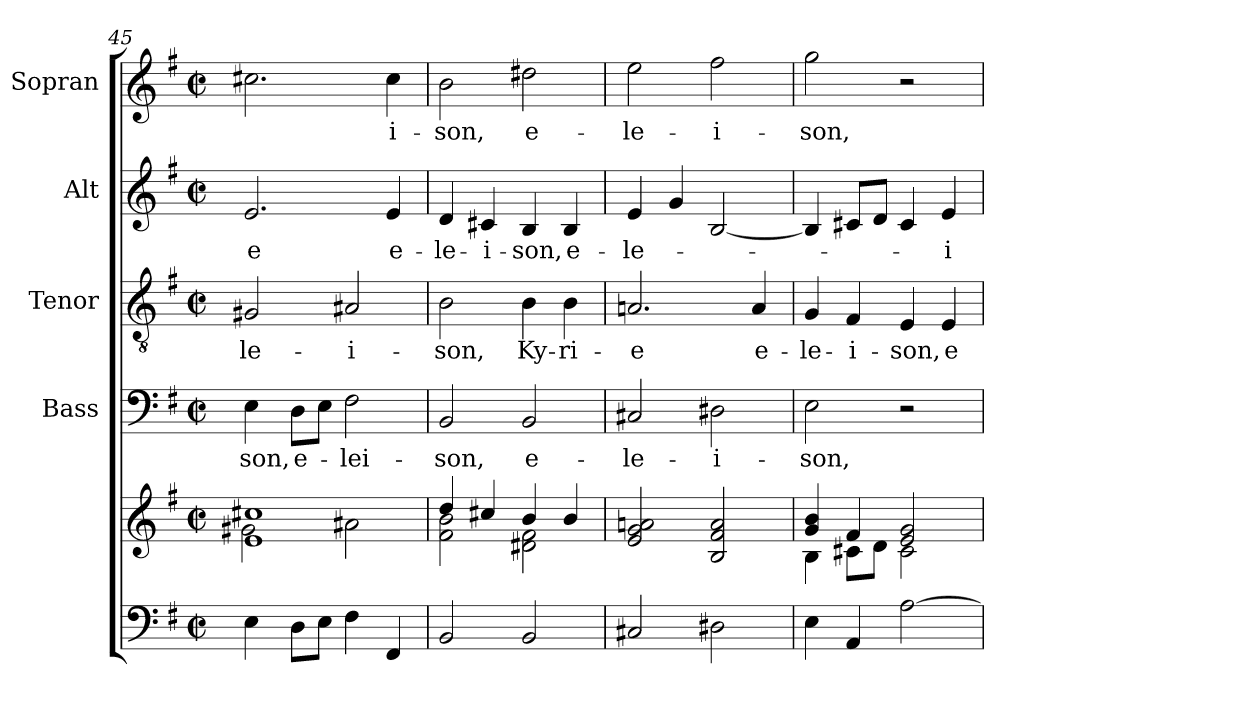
**kern	**kern	**kern	**text	**kern	**text	**kern	**text	**kern	**text
*part5	*part5	*part4	*part4	*part3	*part3	*part2	*part2	*part1	*part1
*staff6	*staff5	*staff4	*staff4	*staff3	*staff3	*staff2	*staff2	*staff1	*staff1
*	*	*I"Bass	*	*I"Tenor	*	*I"Alt	*	*I"Sopran	*
*	*	*I'B.	*	*I'T.	*	*I'A.	*	*I'S.	*
*clefF4	*clefG2	*clefF4	*	*clefGv2	*	*clefG2	*	*clefG2	*
*k[f#]	*k[f#]	*k[f#]	*	*k[f#]	*	*k[f#]	*	*k[f#]	*
*G:	*G:	*G:	*	*G:	*	*G:	*	*G:	*
*M2/2	*M2/2	*M2/2	*	*M2/2	*	*M2/2	*	*M2/2	*
*met(c|)	*met(c|)	*met(c|)	*	*met(c|)	*	*met(c|)	*	*met(c|)	*
=45	=45	=45	=45	=45	=45	=45	=45	=45	=45
*	*^	*	*	*	*	*	*	*	*
!	!	!	!	!LO:LY:b	!	!LO:LY:b	!	!LO:LY:b	!	!
4E\	1e 1cc#X	2g#X\	4E\	-son,	2G#X/	-le-	2.e/	-e	2.cc#X\	.
!	!	!	!	!LO:LY:b	!	!	!	!	!	!
8D\L	.	.	8D\L	e-	.	.	.	.	.	.
8E\J	.	.	8E\J	.	.	.	.	.	.	.
!	!	!	!	!LO:LY:b	!	!LO:LY:b	!	!	!	!
4F#\	.	2a#X\	2F#\	-lei-	2A#X/	-i-	.	.	.	.
!	!	!	!	!	!	!	!	!LO:LY:b	!	!LO:LY:b
4FF#/	.	.	.	.	.	.	4e/	e-	4cc#\	-i-
=46	=46	=46	=46	=46	=46	=46	=46	=46	=46	=46
!	!	!	!	!LO:LY:b	!	!LO:LY:b	!	!LO:LY:b	!	!LO:LY:b
2BB/	4dd/	2f#\ 2b\	2BB/	-son,	2B\	-son,	4d/	-le-	2b\	-son,
!	!	!	!	!	!	!	!	!LO:LY:b	!	!
.	4cc#X/	.	.	.	.	.	4c#X/	-i-	.	.
!	!	!	!	!LO:LY:b	!	!LO:LY:b	!	!LO:LY:b	!	!LO:LY:b
2BB/	4b/	2d#X\ 2f#\	2BB/	e-	4B\	Ky-	4B/	-son,	2dd#X\	e-
!	!	!	!	!	!	!LO:LY:b	!	!LO:LY:b	!	!
.	4b/	.	.	.	4B\	-ri-	4B/	e-	.	.
*	*v	*v	*	*	*	*	*	*	*	*
=47	=47	=47	=47	=47	=47	=47	=47	=47	=47
!	!	!	!LO:LY:b	!	!LO:LY:b	!	!LO:LY:b	!	!LO:LY:b
2C#X/	2e/ 2g/ 2an/	2C#X/	-le-	2.An/	-e	4e/	-le-	2ee\	-le-
.	.	.	.	.	.	4g/	.	.	.
!	!	!	!LO:LY:b	!	!	!	!	!	!LO:LY:b
2D#X\	2B/ 2f#/ 2a/	2D#X\	-i-	.	.	[2B/	.	2ff#\	-i-
!	!	!	!	!	!LO:LY:b	!	!	!	!
.	.	.	.	4A/	e-	.	.	.	.
!!LO:PB:g=z
=48	=48	=48	=48	=48	=48	=48	=48	=48	=48
*	*^	*	*	*	*	*	*	*	*
!	!	!	!	!LO:LY:b	!	!LO:LY:b	!	!	!	!LO:LY:b
4E\	4g/ 4b/	4B\	2E\	-son,	4G/	-le-	4B/]	.	2gg\	-son,
!	!	!	!	!	!	!LO:LY:b	!	!	!	!
4AA/	4f#/	8c#X\L	.	.	4F#/	-i-	8c#X/L	.	.	.
.	.	8d\J	.	.	.	.	8d/J	.	.	.
!	!	!	!	!	!	!LO:LY:b	!	!	!	!
[2A\	2e/ 2g/	2c#\	2r	.	4E/	-son,	4c#/	.	2r	.
!	!	!	!	!	!	!LO:LY:b	!	!LO:LY:b	!	!
.	.	.	.	.	4E/	e-	4e/	-i-	.	.
*	*v	*v	*	*	*	*	*	*	*	*
=	=	=	=	=	=	=	=	=	=
*-	*-	*-	*-	*-	*-	*-	*-	*-	*-
